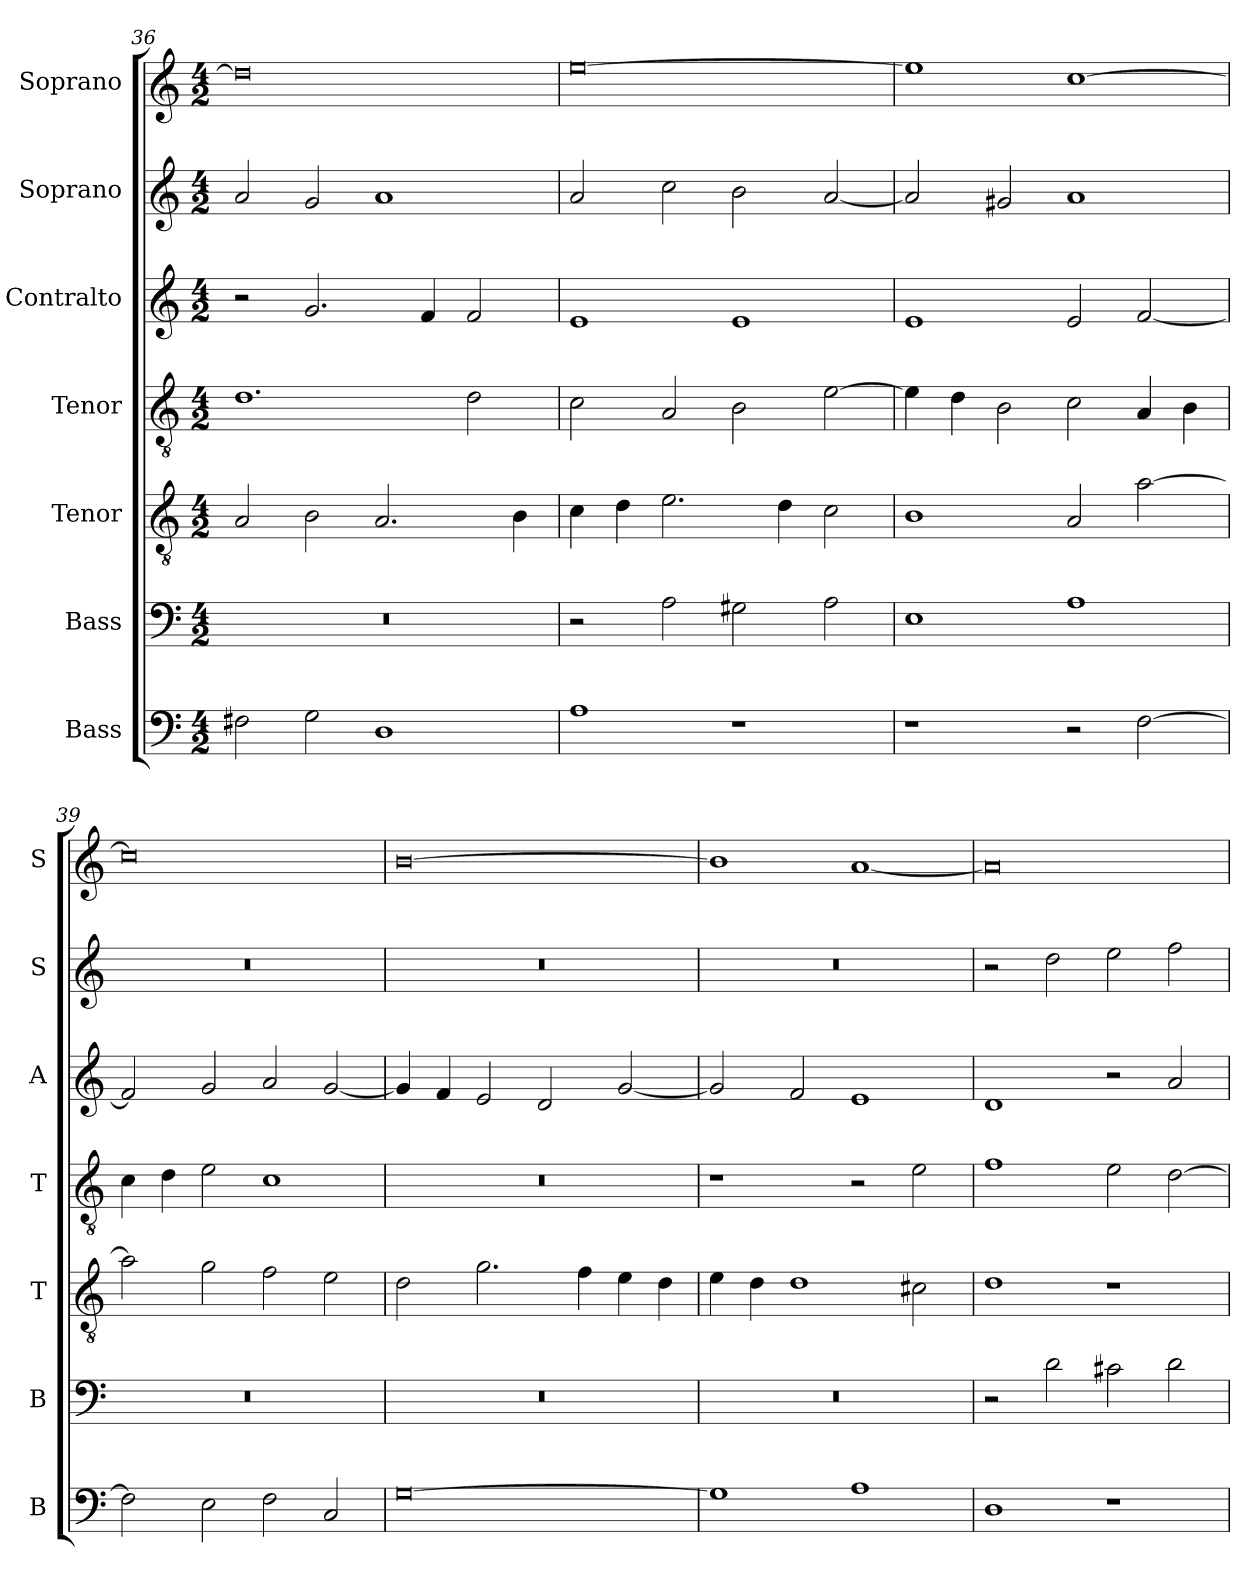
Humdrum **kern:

**kern	**kern	**kern	**kern	**kern	**kern	**kern
*part7	*part6	*part5	*part4	*part3	*part2	*part1
*staff7	*staff6	*staff5	*staff4	*staff3	*staff2	*staff1
*I"Bass	*I"Bass	*I"Tenor	*I"Tenor	*I"Contralto	*I"Soprano	*I"Soprano
*I'B	*I'B	*I'T	*I'T	*I'A	*I'S	*I'S
*clefF4	*clefF4	*clefGv2	*clefGv2	*clefG2	*clefG2	*clefG2
*k[]	*k[]	*k[]	*k[]	*k[]	*k[]	*k[]
*G:mix	*G:mix	*G:mix	*G:mix	*G:mix	*G:mix	*G:mix
*M4/2	*M4/2	*M4/2	*M4/2	*M4/2	*M4/2	*M4/2
=36	=36	=36	=36	=36	=36	=36
2F#X	0r	2A	1.d	2r	2a	0dd]
2G	.	2B	.	2.g	2g	.
1D	.	2.A	.	.	1a	.
.	.	.	.	4f	.	.
.	.	.	2d	2f	.	.
.	.	4B	.	.	.	.
=37	=37	=37	=37	=37	=37	=37
1A	2r	4c	2c	1e	2a	[0ee
.	.	4d	.	.	.	.
.	2A	2.e	2A	.	2cc	.
1r	2G#X	.	2B	1e	2b	.
.	.	4d	.	.	.	.
.	2A	2c	[2e	.	[2a	.
=38	=38	=38	=38	=38	=38	=38
1r	1E	1B	4e]	1e	2a]	1ee]
.	.	.	4d	.	.	.
.	.	.	2B	.	2g#X	.
2r	1A	2A	2c	2e	1a	[1cc
[2F	.	[2a	4A	[2f	.	.
.	.	.	4B	.	.	.
=39	=39	=39	=39	=39	=39	=39
2F]	0r	2a]	4c	2f]	0r	0cc]
.	.	.	4d	.	.	.
2E	.	2g	2e	2g	.	.
2F	.	2f	1c	2a	.	.
2C	.	2e	.	[2g	.	.
=40	=40	=40	=40	=40	=40	=40
[0G	0r	2d	0r	4g]	0r	[0b
.	.	.	.	4f	.	.
.	.	2.g	.	2e	.	.
.	.	.	.	2d	.	.
.	.	4f	.	.	.	.
.	.	4e	.	[2g	.	.
.	.	4d	.	.	.	.
=41	=41	=41	=41	=41	=41	=41
1G]	0r	4e	1r	2g]	0r	1b]
.	.	4d	.	.	.	.
.	.	1d	.	2f	.	.
1A	.	.	2r	1e	.	[1a
.	.	2c#X	2e	.	.	.
=42	=42	=42	=42	=42	=42	=42
1D	2r	1d	1f	1d	2r	0a]
.	2d	.	.	.	2dd	.
1r	2c#X	1r	2e	2r	2ee	.
.	2d	.	[2d	2a	2ff	.
=	=	=	=	=	=	=
*-	*-	*-	*-	*-	*-	*-
